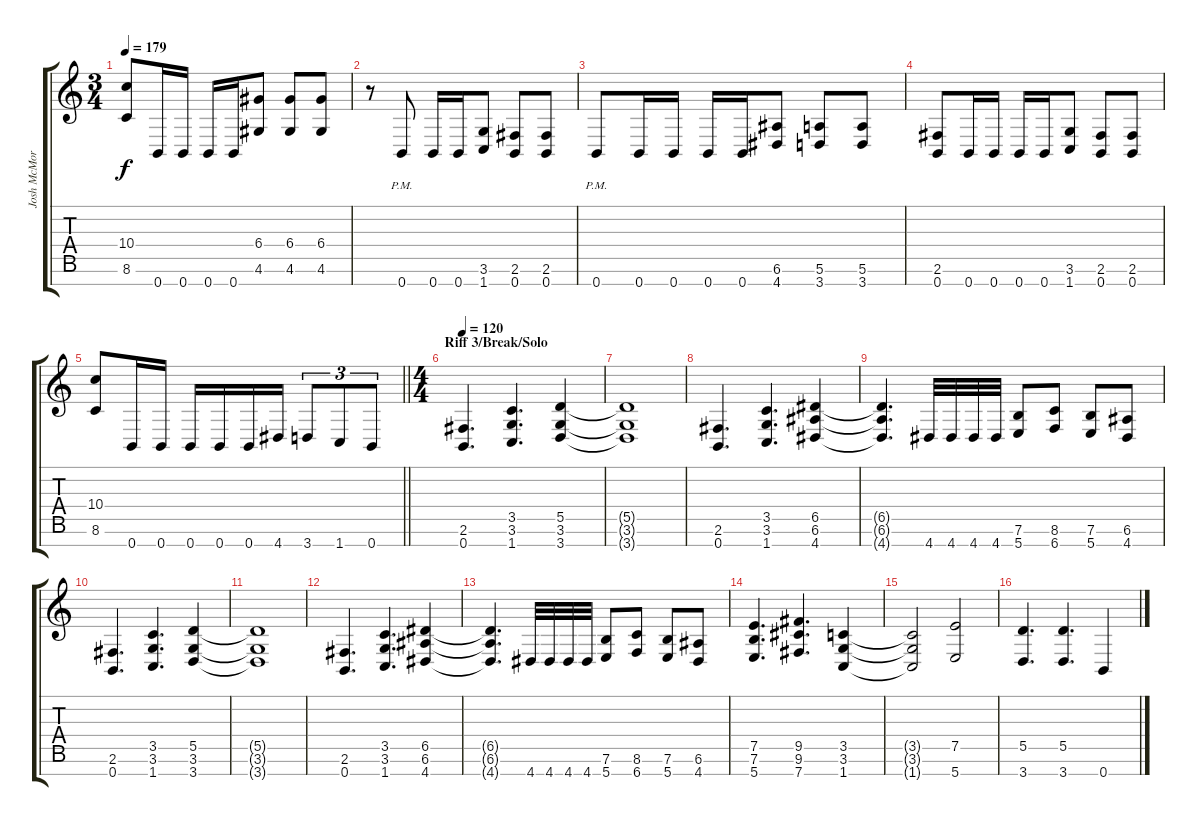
\track ("Josh McMorran" "Josh McMor") {instrument distortionguitar}
\staff {score tabs}
\tuning (E4 B3 G3 D3 A2 E2 B1) {hide}
\ts (3 4)
\tempo 179
\clef g2
\ks c
(10.4 8.6).8{dy f} 0.7.16 0.7.16 0.7.16 0.7.16 (6.4 4.6).8 (6.4 4.6).8 (6.4 4.6).8 |
r.8 0.7{pm}.8 0.7.16 0.7.16 (3.6 1.7).8 (2.6 0.7).8 (2.6 0.7).8 |
0.7{pm}.8 0.7.16 0.7.16 0.7.16 0.7.16 (6.6 4.7).8 (5.6 3.7).8 (5.6 3.7).8 |
(2.6 0.7).8 0.7.16 0.7.16 0.7.16 0.7.16 (3.6 1.7).8 (2.6 0.7).8 (2.6 0.7).8 |
\barLineRight lightlight
(10.4 8.6).8 0.7.16 0.7.16 0.7.16 0.7.16 0.7.16 4.7.16 3.7.8{tu (3 2)} 1.7.8{tu (3 2)} 0.7.8{tu (3 2)} |
\ts (4 4)
\section ("" "Riff 3/Break/Solo")
\tempo 120
(2.6 0.7).4{d} (3.5 3.6 1.7).4{d} (5.5 3.6 3.7).4 |
(5.5{t} 3.6{t} 3.7{t}).1 |
(2.6 0.7).4{d} (3.5 3.6 1.7).4{d} (6.5 6.6 4.7).4 |
(6.5{t} 6.6{t} 4.7{t}).4{d} 4.7.32 4.7.32 4.7.32 4.7.32 (7.6 5.7).8 (8.6 6.7).8 (7.6 5.7).8 (6.6 4.7).8 |
(2.6 0.7).4{d} (3.5 3.6 1.7).4{d} (5.5 3.6 3.7).4 |
(5.5{t} 3.6{t} 3.7{t}).1 |
(2.6 0.7).4{d} (3.5 3.6 1.7).4{d} (6.5 6.6 4.7).4 |
(6.5{t} 6.6{t} 4.7{t}).4{d} 4.7.32 4.7.32 4.7.32 4.7.32 (7.6 5.7).8 (8.6 6.7).8 (7.6 5.7).8 (6.6 4.7).8 |
(7.5 7.6 5.7).4{d} (9.5 9.6 7.7).4{d} (3.5 3.6 1.7).4 |
(3.5{t} 3.6{t} 1.7{t}).2 (7.5 5.7).2 |
(5.5 3.7).4{d} (5.5 3.7).4{d} 0.7.4
